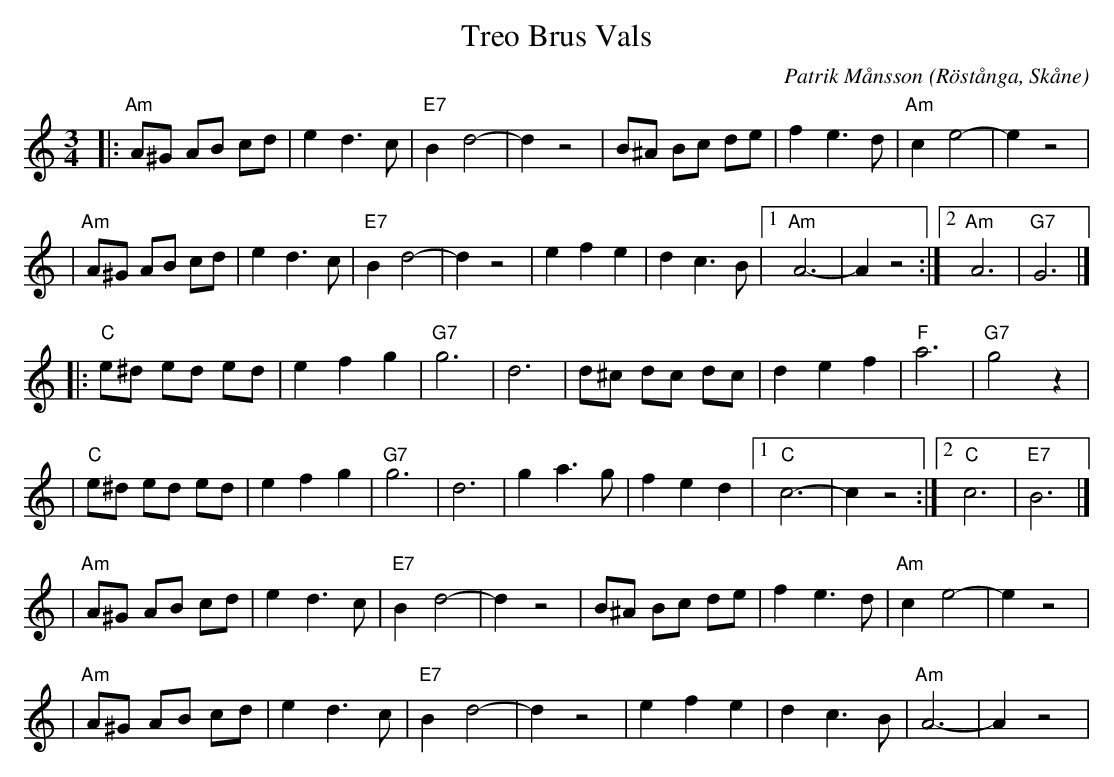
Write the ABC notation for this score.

X:1
T:Treo Brus Vals
O:Röstånga, Skåne
C:Patrik Månsson
M:3/4
L:1/8
K:Am
|:"Am"A^G AB cd | e2 d3 c  | "E7"B2 d4- | d2 z4  | B^A Bc de | f2 e3 d  | "Am"c2 e4- | e2 z4  |
| "Am"A^G AB cd | e2 d3 c  | "E7"B2 d4- | d2 z4  | e2  f2 e2 | d2 c3 B  |[1 "Am"A6- | A2 z4 :|[2 "Am"A6 | "G7"G6|]
|:"C"e^d ed ed | e2 f2 g2 | "G7"g6     | d6     | d^c dc dc | d2 e2 f2 | "F"a6     | "G7"g4 z2  |
| "C"e^d ed ed | e2 f2 g2 | "G7"g6     | d6     | g2  a3 g | f2 e2 d2 |[1 "C"c6-    | c2 z4 :|[2 "C"c6 | "E7"B6|]
| "Am"A^G AB cd | e2 d3 c  | "E7"B2 d4- | d2 z4  | B^A Bc de | f2 e3 d  | "Am"c2 e4- | e2 z4  |
| "Am"A^G AB cd | e2 d3 c  | "E7"B2 d4- | d2 z4  | e2  f2 e2 | d2 c3 B  | "Am"A6- | A2 z4 |
